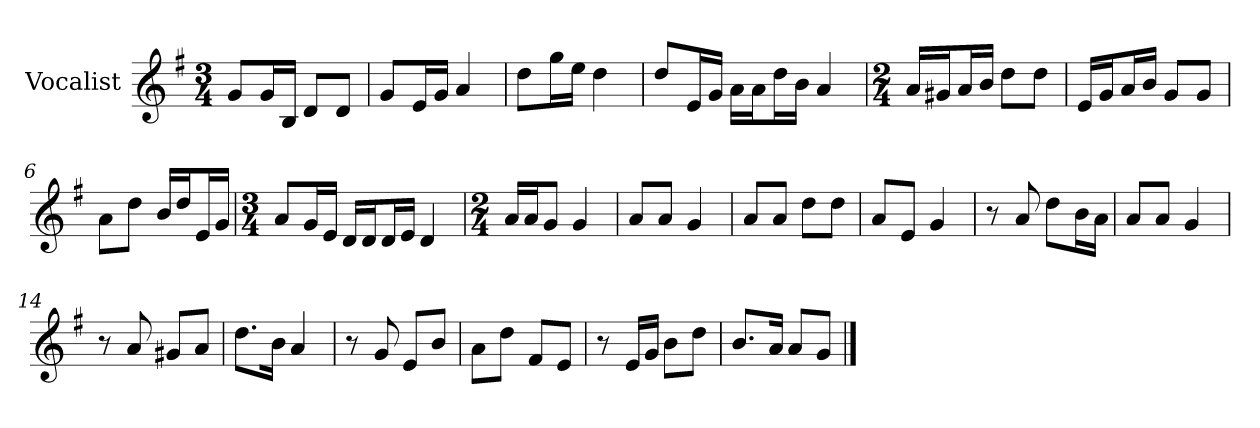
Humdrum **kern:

**kern
*part1
*staff1
*I"Vocalist
*k[f#]
*G:
*M3/4
=
8gL
16gL
16BJJ
8dL
8dJ
=1
8gL
16eL
16gJJ
4a
=2
8ddL
16ggL
16eeJJ
4dd
=3
8ddL
16eL
16gJJ
16aLL
16aJ
16ddL
16bJJ
4a
=4
*M2/4
16aLL
16g#XJ
16aL
16bJJ
8ddL
8ddJ
=5
16eLL
16gJ
16aL
16bJJ
8gL
8gJ
=6
8aL
8ddJ
16bLL
16ddJ
16eL
16gJJ
=7
*M3/4
8aL
16gL
16eJJ
16dLL
16dJ
16dL
16eJJ
4d
=8
*M2/4
16aLL
16aJ
8gJ
4g
=9
8aL
8aJ
4g
=10
8aL
8aJ
8ddL
8ddJ
=11
8aL
8eJ
4g
=12
8r
8a
8ddL
16bL
16aJJ
=13
8aL
8aJ
4g
=14
8r
8a
8g#XL
8aJ
=15
8.ddL
16bJk
4a
=16
8r
8g
8eL
8bJ
=17
8aL
8ddJ
8f#L
8eJ
=18
8r
16eLL
16gJJ
8bL
8ddJ
=19
8.bL
16aJk
8aL
8gJ
==
*-
